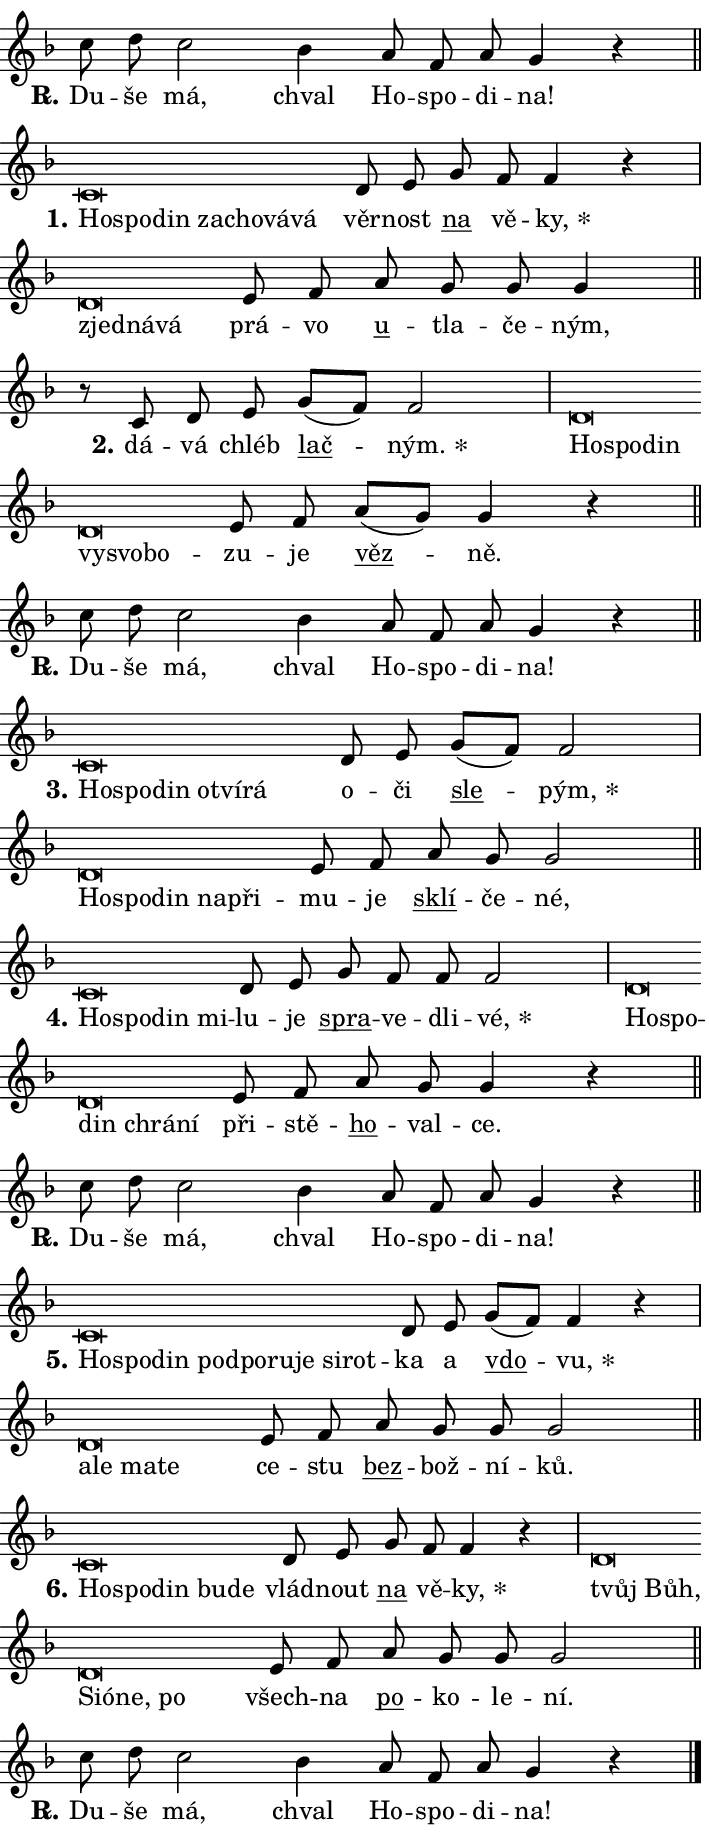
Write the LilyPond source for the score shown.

\version "2.24.0"
\header { tagline = "" }
\paper {
  indent = 0\cm
  top-margin = 0\cm
  right-margin = 0.13\cm % to fit lyric hyphens
  bottom-margin = 0\cm
  left-margin = 0\cm
  paper-width = 12\cm
  page-breaking = #ly:one-page-breaking
  system-system-spacing.basic-distance = #11
  score-system-spacing.basic-distance = #11
  ragged-last = ##f
}


%% Author: Thomas Morley
%% https://lists.gnu.org/archive/html/lilypond-user/2020-05/msg00002.html
#(define (line-position grob)
"Returns position of @var[grob} in current system:
   @code{'start}, if at first time-step
   @code{'end}, if at last time-step
   @code{'middle} otherwise
"
  (let* ((col (ly:item-get-column grob))
         (ln (ly:grob-object col 'left-neighbor))
         (rn (ly:grob-object col 'right-neighbor))
         (col-to-check-left (if (ly:grob? ln) ln col))
         (col-to-check-right (if (ly:grob? rn) rn col))
         (break-dir-left
           (and
             (ly:grob-property col-to-check-left 'non-musical #f)
             (ly:item-break-dir col-to-check-left)))
         (break-dir-right
           (and
             (ly:grob-property col-to-check-right 'non-musical #f)
             (ly:item-break-dir col-to-check-right))))
        (cond ((eqv? 1 break-dir-left) 'start)
              ((eqv? -1 break-dir-right) 'end)
              (else 'middle))))

#(define (tranparent-at-line-position vctor)
  (lambda (grob)
  "Relying on @code{line-position} select the relevant enry from @var{vctor}.
Used to determine transparency,"
    (case (line-position grob)
      ((end) (not (vector-ref vctor 0)))
      ((middle) (not (vector-ref vctor 1)))
      ((start) (not (vector-ref vctor 2))))))

noteHeadBreakVisibility =
#(define-music-function (break-visibility)(vector?)
"Makes @code{NoteHead}s transparent relying on @var{break-visibility}"
#{
  \override NoteHead.transparent =
    #(tranparent-at-line-position break-visibility)
#})

#(define delete-ledgers-for-transparent-note-heads
  (lambda (grob)
    "Reads whether a @code{NoteHead} is transparent.
If so this @code{NoteHead} is removed from @code{'note-heads} from
@var{grob}, which is supposed to be @code{LedgerLineSpanner}.
As a result ledgers are not printed for this @code{NoteHead}"
    (let* ((nhds-array (ly:grob-object grob 'note-heads))
           (nhds-list
             (if (ly:grob-array? nhds-array)
                 (ly:grob-array->list nhds-array)
                 '()))
           ;; Relies on the transparent-property being done before
           ;; Staff.LedgerLineSpanner.after-line-breaking is executed.
           ;; This is fragile ...
           (to-keep
             (remove
               (lambda (nhd)
                 (ly:grob-property nhd 'transparent #f))
               nhds-list)))
      ;; TODO find a better method to iterate over grob-arrays, similiar
      ;; to filter/remove etc for lists
      ;; For now rebuilt from scratch
      (set! (ly:grob-object grob 'note-heads)  '())
      (for-each
        (lambda (nhd)
          (ly:pointer-group-interface::add-grob grob 'note-heads nhd))
        to-keep))))

squashNotes = {
  \override NoteHead.X-extent = #'(-0.2 . 0.2)
  \override NoteHead.Y-extent = #'(-0.75 . 0)
  \override NoteHead.stencil =
    #(lambda (grob)
       (let ((pos (ly:grob-property grob 'staff-position)))
         (begin
           (if (< pos -7) (display "ERROR: Lower brevis then expected\n") (display ""))
           (if (<= pos -6) ly:text-interface::print ly:note-head::print))))
}
unSquashNotes = {
  \revert NoteHead.X-extent
  \revert NoteHead.Y-extent
  \revert NoteHead.stencil
}

hideNotes = \noteHeadBreakVisibility #begin-of-line-visible
unHideNotes = \noteHeadBreakVisibility #all-visible

% work-around for resetting accidentals
% https://lilypond.org/doc/v2.23/Documentation/notation/displaying-rhythms#unmetered-music
cadenzaMeasure = {
  \cadenzaOff
  \partial 1024 s1024
  \cadenzaOn
}

#(define-markup-command (accent layout props text) (markup?)
  "Underline accented syllable"
  (interpret-markup layout props
    #{\markup \override #'(offset . 4.3) \underline { #text }#}))

responsum = \markup \concat {
  "R" \hspace #-1.05 \path #0.1 #'((moveto 0 0.07) (lineto 0.9 0.8)) \hspace #0.05 "."
}

spaceSize = #0.6828661417322834 % exact space size for TeX Gyre Schola

\layout {
  \context {
    \Staff
    \remove "Time_signature_engraver"
    \override LedgerLineSpanner.after-line-breaking = #delete-ledgers-for-transparent-note-heads
  }
  \context {
    \Lyrics {
      \override LyricSpace.minimum-distance = \spaceSize
      \override LyricText.font-name = #"TeX Gyre Schola"
      \override LyricText.font-size = 1
      \override StanzaNumber.font-name = #"TeX Gyre Schola Bold"
      \override StanzaNumber.font-size = 1
    }
  }
  \context {
    \Score 
    \override NoteHead.text =
      #(lambda (grob) 
        (let ((pos (ly:grob-property grob 'staff-position)))
          #{\markup {
            \combine
              \halign #-0.55 \raise #(if (= pos -6) 0 0.5) \override #'(thickness . 2) \draw-line #'(3.2 . 0)
              \musicglyph "noteheads.sM1"
          }#}))
  }
}

% magnetic-lyrics.ily
%
%   written by
%     Jean Abou Samra <jean@abou-samra.fr>
%     Werner Lemberg <wl@gnu.org>
%
%   adapted by
%     Jiri Hon <jiri.hon@gmail.com>
%
% Version 2022-Apr-15

% https://www.mail-archive.com/lilypond-user@gnu.org/msg149350.html

#(define (Left_hyphen_pointer_engraver context)
   "Collect syllable-hyphen-syllable occurrences in lyrics and store
them in properties.  This engraver only looks to the left.  For
example, if the lyrics input is @code{foo -- bar}, it does the
following.

@itemize @bullet
@item
Set the @code{text} property of the @code{LyricHyphen} grob between
@q{foo} and @q{bar} to @code{foo}.

@item
Set the @code{left-hyphen} property of the @code{LyricText} grob with
text @q{foo} to the @code{LyricHyphen} grob between @q{foo} and
@q{bar}.
@end itemize

Use this auxiliary engraver in combination with the
@code{lyric-@/text::@/apply-@/magnetic-@/offset!} hook."
   (let ((hyphen #f)
         (text #f))
     (make-engraver
      (acknowledgers
       ((lyric-syllable-interface engraver grob source-engraver)
        (set! text grob)))
      (end-acknowledgers
       ((lyric-hyphen-interface engraver grob source-engraver)
        ;(when (not (grob::has-interface grob 'lyric-space-interface))
          (set! hyphen grob)));)
      ((stop-translation-timestep engraver)
       (when (and text hyphen)
         (ly:grob-set-object! text 'left-hyphen hyphen))
       (set! text #f)
       (set! hyphen #f)))))

#(define (lyric-text::apply-magnetic-offset! grob)
   "If the space between two syllables is less than the value in
property @code{LyricText@/.details@/.squash-threshold}, move the right
syllable to the left so that it gets concatenated with the left
syllable.

Use this function as a hook for
@code{LyricText@/.after-@/line-@/breaking} if the
@code{Left_@/hyphen_@/pointer_@/engraver} is active."
   (let ((hyphen (ly:grob-object grob 'left-hyphen #f)))
     (when hyphen
       (let ((left-text (ly:spanner-bound hyphen LEFT)))
         (when (grob::has-interface left-text 'lyric-syllable-interface)
           (let* ((common (ly:grob-common-refpoint grob left-text X))
                  (this-x-ext (ly:grob-extent grob common X))
                  (left-x-ext
                   (begin
                     ;; Trigger magnetism for left-text.
                     (ly:grob-property left-text 'after-line-breaking)
                     (ly:grob-extent left-text common X)))
                  ;; `delta` is the gap width between two syllables.
                  (delta (- (interval-start this-x-ext)
                            (interval-end left-x-ext)))
                  (details (ly:grob-property grob 'details))
                  (threshold (assoc-get 'squash-threshold details 0.2)))
             (when (< delta threshold)
               (let* (;; We have to manipulate the input text so that
                      ;; ligatures crossing syllable boundaries are not
                      ;; disabled.  For languages based on the Latin
                      ;; script this is essentially a beautification.
                      ;; However, for non-Western scripts it can be a
                      ;; necessity.
                      (lt (ly:grob-property left-text 'text))
                      (rt (ly:grob-property grob 'text))
                      (is-space (grob::has-interface hyphen 'lyric-space-interface))
                      (space (if is-space " " ""))
                      (extra-delta (if is-space spaceSize 0))
                      ;; Append new syllable.
                      (ltrt-space (if (and (string? lt) (string? rt))
                                (string-append lt space rt)
                                (make-concat-markup (list lt space rt))))
                      ;; Right-align `ltrt` to the right side.
                      (ltrt-space-markup (grob-interpret-markup
                               grob
                               (make-translate-markup
                                (cons (interval-length this-x-ext) 0)
                                (make-right-align-markup ltrt-space)))))
                 (begin
                   ;; Don't print `left-text`.
                   (ly:grob-set-property! left-text 'stencil #f)
                   ;; Set text and stencil (which holds all collected
                   ;; syllables so far) and shift it to the left.
                   (ly:grob-set-property! grob 'text ltrt-space)
                   (ly:grob-set-property! grob 'stencil ltrt-space-markup)
                   (ly:grob-translate-axis! grob (- (- delta extra-delta)) X))))))))))


#(define (lyric-hyphen::displace-bounds-first grob)
   ;; Make very sure this callback isn't triggered too early.
   (let ((left (ly:spanner-bound grob LEFT))
         (right (ly:spanner-bound grob RIGHT)))
     (ly:grob-property left 'after-line-breaking)
     (ly:grob-property right 'after-line-breaking)
     (ly:lyric-hyphen::print grob)))

squashThreshold = #0.4

\layout {
  \context {
    \Lyrics
    \consists #Left_hyphen_pointer_engraver
    \override LyricText.after-line-breaking =
      #lyric-text::apply-magnetic-offset!
    \override LyricHyphen.stencil = #lyric-hyphen::displace-bounds-first
    \override LyricText.details.squash-threshold = \squashThreshold
    \override LyricHyphen.minimum-distance = 0
    \override LyricHyphen.minimum-length = \squashThreshold
  }
}

squashText = \override LyricText.details.squash-threshold = 9999
unSquashText = \override LyricText.details.squash-threshold = \squashThreshold

leftText = \override LyricText.self-alignment-X = #LEFT
unLeftText = \revert LyricText.self-alignment-X

starOffset = #(lambda (grob) 
                (let ((x_offset (ly:self-alignment-interface::aligned-on-x-parent grob)))
                  (if (= x_offset 0) 0 (+ x_offset 1.2))))

star = #(define-music-function (syllable)(string?)
"Append star separator at the end of a syllable"
#{
  \once \override LyricText.X-offset = #starOffset
  \lyricmode { \markup {
    #syllable
    \override #'((font-name . "TeX Gyre Schola Bold")) \hspace #0.2 \lower #0.65 \larger "*"
  } }
#})

starAccent = #(define-music-function (syllable)(string?)
"Append star separator at the end of a syllable and make accent"
#{
  \once \override LyricText.X-offset = #starOffset
  \lyricmode { \markup {
    \accent #syllable
    \override #'((font-name . "TeX Gyre Schola Bold")) \hspace #0.2 \lower #0.65 \larger "*"
  } }
#})

breath = #(define-music-function (syllable)(string?)
"Append breathing indicator at the end of a syllable"
#{
  \lyricmode { \markup { #syllable "+" } }
#})

optionalBreath = #(define-music-function (syllable)(string?)
"Append optional breathing indicator at the end of a syllable"
#{
  \lyricmode { \markup { #syllable "(+)" } }
#})


\score {
    <<
        \new Voice = "melody" { \cadenzaOn \key f \major \relative { c''8 d c2 bes4 a8 f a g4 r \cadenzaMeasure \bar "||" \break } }
        \new Lyrics \lyricsto "melody" { \lyricmode { \set stanza = \responsum
Du -- še má, chval Ho -- spo -- di -- na! } }
    >>
    \layout {}
}

\score {
    <<
        \new Voice = "melody" { \cadenzaOn \key f \major \relative { \squashNotes c'\breve*1/16 \hideNotes \breve*1/16 \bar "" \breve*1/16 \bar "" \breve*1/16 \bar "" \breve*1/16 \bar "" \breve*1/16 \breve*1/16 \bar "" \unHideNotes \unSquashNotes d8 e \bar "" g f f4 r \cadenzaMeasure \bar "|" \squashNotes d\breve*1/16 \hideNotes \breve*1/16 \breve*1/16 \bar "" \unHideNotes \unSquashNotes e8 f \bar "" a g g g4 \cadenzaMeasure \bar "||" \break } }
        \new Lyrics \lyricsto "melody" { \lyricmode { \set stanza = "1."
\leftText Ho -- \squashText spo -- din za -- cho -- vá -- vá \unLeftText \unSquashText věr -- nost \markup \accent na vě -- \star ky, \leftText zjed -- \squashText ná -- vá \unLeftText \unSquashText prá -- vo \markup \accent u -- tla -- če -- ným, } }
    >>
    \layout {}
}

\score {
    <<
        \new Voice = "melody" { \cadenzaOn \key f \major \relative { r8 c' d8 e \bar "" g[( f)] f2 \cadenzaMeasure \bar "|" \squashNotes d\breve*1/16 \hideNotes \breve*1/16 \bar "" \breve*1/16 \bar "" \breve*1/16 \bar "" \breve*1/16 \breve*1/16 \bar "" \unHideNotes \unSquashNotes e8 f \bar "" a[( g)] g4 r \cadenzaMeasure \bar "||" \break } }
        \new Lyrics \lyricsto "melody" { \lyricmode { \set stanza = "2."
dá -- vá chléb \markup \accent lač -- \star ným. \leftText Ho -- \squashText spo -- din vy -- svo -- bo -- \unLeftText \unSquashText zu -- je \markup \accent věz -- ně. } }
    >>
    \layout {}
}

\score {
    <<
        \new Voice = "melody" { \cadenzaOn \key f \major \relative { c''8 d c2 bes4 a8 f a g4 r \cadenzaMeasure \bar "||" \break } }
        \new Lyrics \lyricsto "melody" { \lyricmode { \set stanza = \responsum
Du -- še má, chval Ho -- spo -- di -- na! } }
    >>
    \layout {}
}

\score {
    <<
        \new Voice = "melody" { \cadenzaOn \key f \major \relative { \squashNotes c'\breve*1/16 \hideNotes \breve*1/16 \bar "" \breve*1/16 \bar "" \breve*1/16 \bar "" \breve*1/16 \breve*1/16 \bar "" \unHideNotes \unSquashNotes d8 e \bar "" g[( f)] f2 \cadenzaMeasure \bar "|" \squashNotes d\breve*1/16 \hideNotes \breve*1/16 \bar "" \breve*1/16 \bar "" \breve*1/16 \breve*1/16 \bar "" \unHideNotes \unSquashNotes e8 f \bar "" a g g2 \cadenzaMeasure \bar "||" \break } }
        \new Lyrics \lyricsto "melody" { \lyricmode { \set stanza = "3."
\leftText Ho -- \squashText spo -- din o -- tví -- rá \unLeftText \unSquashText o -- či \markup \accent sle -- \star pým, \leftText Ho -- \squashText spo -- din na -- při -- \unLeftText \unSquashText mu -- je \markup \accent sklí -- če -- né, } }
    >>
    \layout {}
}

\score {
    <<
        \new Voice = "melody" { \cadenzaOn \key f \major \relative { \squashNotes c'\breve*1/16 \hideNotes \breve*1/16 \bar "" \breve*1/16 \breve*1/16 \bar "" \unHideNotes \unSquashNotes d8 e \bar "" g f f f2 \cadenzaMeasure \bar "|" \squashNotes d\breve*1/16 \hideNotes \breve*1/16 \bar "" \breve*1/16 \bar "" \breve*1/16 \breve*1/16 \bar "" \unHideNotes \unSquashNotes e8 f \bar "" a g g4 r \cadenzaMeasure \bar "||" \break } }
        \new Lyrics \lyricsto "melody" { \lyricmode { \set stanza = "4."
\leftText Ho -- \squashText spo -- din mi -- \unLeftText \unSquashText lu -- je \markup \accent spra -- ve -- dli -- \star vé, \leftText Ho -- \squashText spo -- din chrá -- ní \unLeftText \unSquashText při -- stě -- \markup \accent ho -- val -- ce. } }
    >>
    \layout {}
}

\score {
    <<
        \new Voice = "melody" { \cadenzaOn \key f \major \relative { c''8 d c2 bes4 a8 f a g4 r \cadenzaMeasure \bar "||" \break } }
        \new Lyrics \lyricsto "melody" { \lyricmode { \set stanza = \responsum
Du -- še má, chval Ho -- spo -- di -- na! } }
    >>
    \layout {}
}

\score {
    <<
        \new Voice = "melody" { \cadenzaOn \key f \major \relative { \squashNotes c'\breve*1/16 \hideNotes \breve*1/16 \bar "" \breve*1/16 \bar "" \breve*1/16 \bar "" \breve*1/16 \bar "" \breve*1/16 \bar "" \breve*1/16 \bar "" \breve*1/16 \breve*1/16 \bar "" \unHideNotes \unSquashNotes d8 e \bar "" g[( f)] f4 r \cadenzaMeasure \bar "|" \squashNotes d\breve*1/16 \hideNotes \breve*1/16 \bar "" \breve*1/16 \breve*1/16 \bar "" \unHideNotes \unSquashNotes e8 f \bar "" a g g g2 \cadenzaMeasure \bar "||" \break } }
        \new Lyrics \lyricsto "melody" { \lyricmode { \set stanza = "5."
\leftText Ho -- \squashText spo -- din pod -- po -- ru -- je si -- rot -- \unLeftText \unSquashText ka a \markup \accent vdo -- \star vu, \leftText a -- \squashText le ma -- te \unLeftText \unSquashText ce -- stu \markup \accent bez -- bož -- ní -- ků. } }
    >>
    \layout {}
}

\score {
    <<
        \new Voice = "melody" { \cadenzaOn \key f \major \relative { \squashNotes c'\breve*1/16 \hideNotes \breve*1/16 \bar "" \breve*1/16 \bar "" \breve*1/16 \breve*1/16 \bar "" \unHideNotes \unSquashNotes d8 e \bar "" g f f4 r \cadenzaMeasure \bar "|" \squashNotes d\breve*1/16 \hideNotes \breve*1/16 \bar "" \breve*1/16 \bar "" \breve*1/16 \bar "" \breve*1/16 \breve*1/16 \bar "" \unHideNotes \unSquashNotes e8 f \bar "" a g g g2 \cadenzaMeasure \bar "||" \break } }
        \new Lyrics \lyricsto "melody" { \lyricmode { \set stanza = "6."
\leftText Ho -- \squashText spo -- din bu -- de \unLeftText \unSquashText vlád -- nout \markup \accent na vě -- \star ky, \leftText tvůj \squashText Bůh, Si -- ó -- ne, po \unLeftText \unSquashText všech -- na \markup \accent po -- ko -- le -- ní. } }
    >>
    \layout {}
}

\score {
    <<
        \new Voice = "melody" { \cadenzaOn \key f \major \relative { c''8 d c2 bes4 a8 f a g4 r \cadenzaMeasure \bar "||" \break } \bar "|." }
        \new Lyrics \lyricsto "melody" { \lyricmode { \set stanza = \responsum
Du -- še má, chval Ho -- spo -- di -- na! } }
    >>
    \layout {}
}
